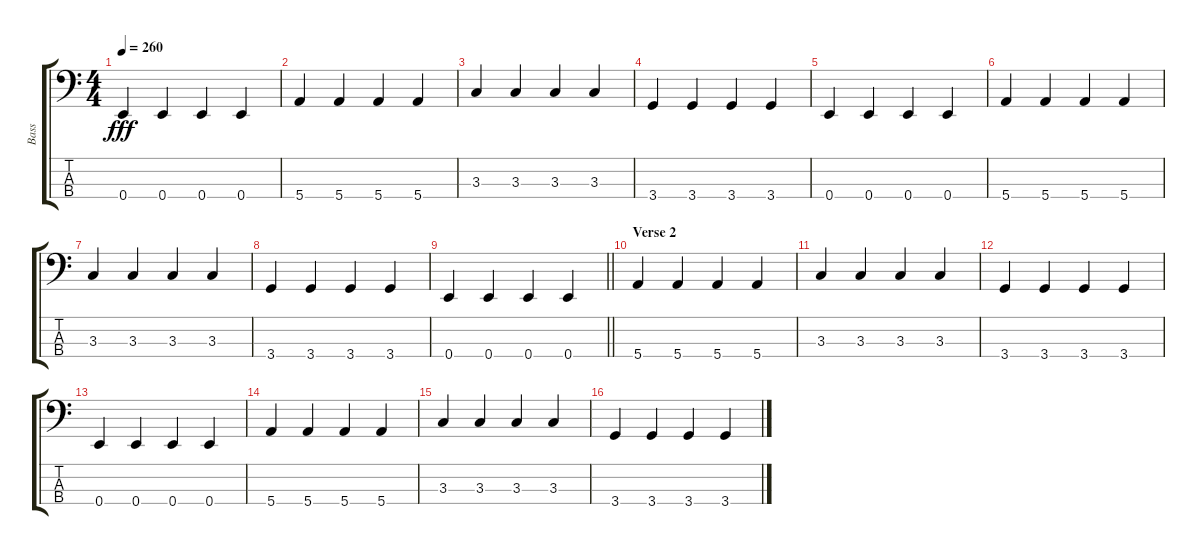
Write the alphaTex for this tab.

\track ("Bass" "Bass") {instrument electricbasspick}
\staff {score tabs}
\tuning (G2 D2 A1 E1) {hide}
\ts (4 4)
\tempo 260
\clef f4
\ks c
0.4.4{dy fff} 0.4.4 0.4.4 0.4.4 |
5.4.4 5.4.4 5.4.4 5.4.4 |
3.3.4 3.3.4 3.3.4 3.3.4 |
3.4.4 3.4.4 3.4.4 3.4.4 |
0.4.4 0.4.4 0.4.4 0.4.4 |
5.4.4 5.4.4 5.4.4 5.4.4 |
3.3.4 3.3.4 3.3.4 3.3.4 |
3.4.4 3.4.4 3.4.4 3.4.4 |
\barLineRight lightlight
0.4.4 0.4.4 0.4.4 0.4.4 |
\section ("" "Verse 2")
5.4.4 5.4.4 5.4.4 5.4.4 |
3.3.4 3.3.4 3.3.4 3.3.4 |
3.4.4 3.4.4 3.4.4 3.4.4 |
0.4.4 0.4.4 0.4.4 0.4.4 |
5.4.4 5.4.4 5.4.4 5.4.4 |
3.3.4 3.3.4 3.3.4 3.3.4 |
3.4.4 3.4.4 3.4.4 3.4.4
